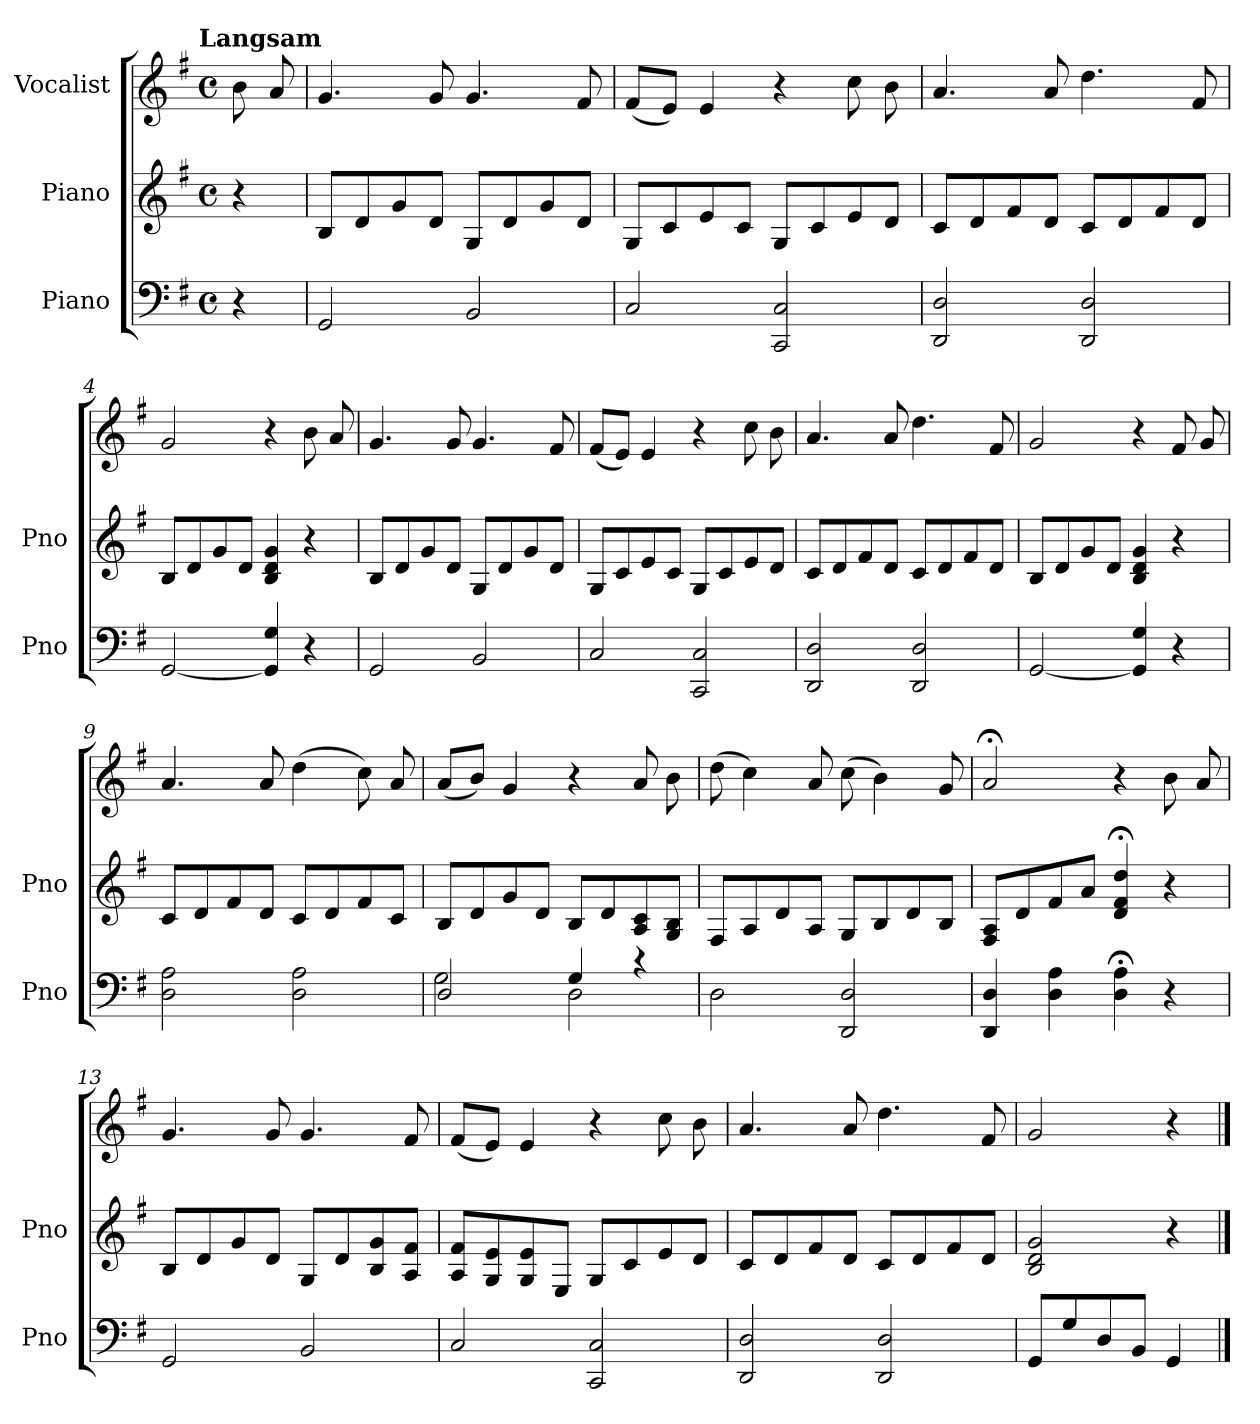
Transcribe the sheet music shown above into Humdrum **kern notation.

**kern	**kern	**kern
*part3	*part2	*part1
*staff3	*staff2	*staff1
*I"Piano	*I"Piano	*I"Vocalist
*I'Pno	*I'Pno	*
*clefF4	*clefG2	*clefG2
*k[f#]	*k[f#]	*k[f#]
*G:	*G:	*G:
!!LO:TX:omd:t=Langsam
*M4/4	*M4/4	*M4/4
*met(c)	*met(c)	*met(c)
*MM54	*MM54	*MM54
=	=	=
4r	4r	8b
.	.	8a
=1	=1	=1
2GG	8BL	4.g
.	8d	.
.	8g	.
.	8dJ	8g
2BB	8GL	4.g
.	8d	.
.	8g	.
.	8dJ	8f#
=2	=2	=2
2C	8GL	(8f#L
.	8c	8eJ)
.	8e	4e
.	8cJ	.
2CC 2C	8GL	4r
.	8c	.
.	8e	8cc
.	8dJ	8b
=3	=3	=3
2DD 2D	8cL	4.a
.	8d	.
.	8f#	.
.	8dJ	8a
2DD 2D	8cL	4.dd
.	8d	.
.	8f#	.
.	8dJ	8f#
=4	=4	=4
[2GG	8BL	2g
.	8d	.
.	8g	.
.	8dJ	.
4GG] 4G	4B 4d 4g	4r
4r	4r	8b
.	.	8a
=5	=5	=5
2GG	8BL	4.g
.	8d	.
.	8g	.
.	8dJ	8g
2BB	8GL	4.g
.	8d	.
.	8g	.
.	8dJ	8f#
=6	=6	=6
2C	8GL	(8f#L
.	8c	8eJ)
.	8e	4e
.	8cJ	.
2CC 2C	8GL	4r
.	8c	.
.	8e	8cc
.	8dJ	8b
=7	=7	=7
2DD 2D	8cL	4.a
.	8d	.
.	8f#	.
.	8dJ	8a
2DD 2D	8cL	4.dd
.	8d	.
.	8f#	.
.	8dJ	8f#
=8	=8	=8
[2GG	8BL	2g
.	8d	.
.	8g	.
.	8dJ	.
4GG] 4G	4B 4d 4g	4r
4r	4r	8f#
.	.	8g
=9	=9	=9
2D 2A	8cL	4.a
.	8d	.
.	8f#	.
.	8dJ	8a
2D 2A	8cL	(4dd
.	8d	.
.	8f#	8cc)
.	8cJ	8a
=10	=10	=10
*^	*	*
2D	2G	8BL	(8aL
.	.	8d	8bJ)
.	.	8g	4g
.	.	8dJ	.
4G	2D	8BL	4r
.	.	8d	.
4r	.	8A 8c	8a
.	.	8G 8BJ	8b
*v	*v	*	*
=11	=11	=11
2D	8F#L	(8dd
.	8A	4cc)
.	8d	.
.	8AJ	8a
2DD 2D	8GL	(8cc
.	8B	4b)
.	8d	.
.	8BJ	8g
=12	=12	=12
4DD 4D	8F# 8AL	2a;<
.	8d	.
4D 4A	8f#	.
.	8aJ	.
4D;< 4A;<	4d;< 4f#;< 4dd;<	4r
4r	4r	8b
.	.	8a
=13	=13	=13
2GG	8BL	4.g
.	8d	.
.	8g	.
.	8dJ	8g
2BB	8GL	4.g
.	8d	.
.	8B 8g	.
.	8A 8f#J	8f#
=14	=14	=14
2C	8A 8f#L	(8f#L
.	8G 8e	8eJ)
.	8G 8e	4e
.	8EJ	.
2CC 2C	8GL	4r
.	8c	.
.	8e	8cc
.	8dJ	8b
=15	=15	=15
2DD 2D	8cL	4.a
.	8d	.
.	8f#	.
.	8dJ	8a
2DD 2D	8cL	4.dd
.	8d	.
.	8f#	.
.	8dJ	8f#
=16	=16	=16
8GGL	2B 2d 2g	2g
8G	.	.
8D	.	.
8BBJ	.	.
4GG	4r	4r
==	==	==
*-	*-	*-
